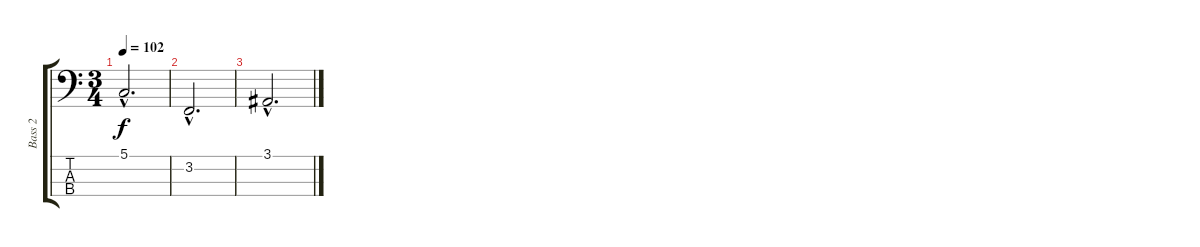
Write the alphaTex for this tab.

\track ("Bass 2" "Bass 2") {instrument stringensemble1}
\staff {score tabs}
\tuning (G2 D2 A1 E1) {hide}
\ts (3 4)
\tempo 102
\clef f4
\ks c
5.1{hac}.2{d dy f} |
3.2{hac}.2{d} |
3.1{hac}.2{d}
